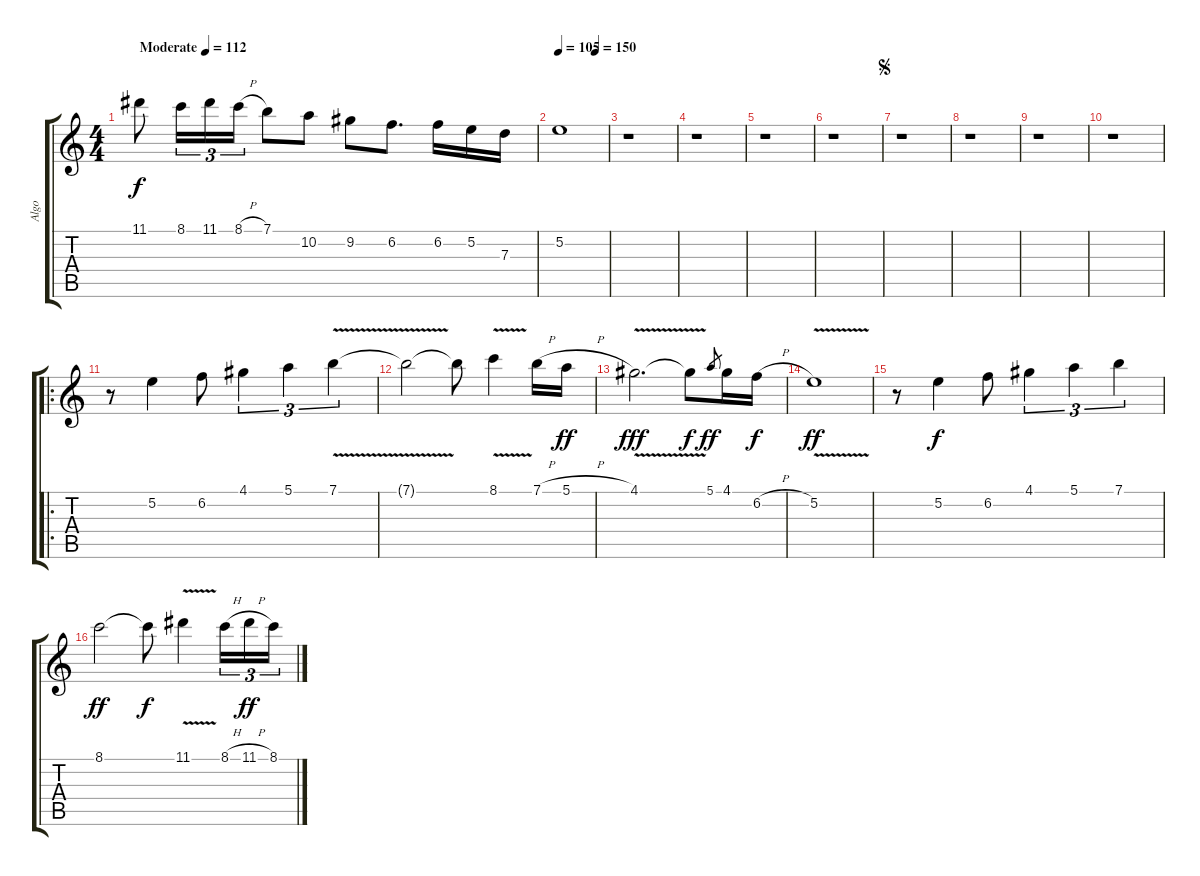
\track ("Algo" "Algo") {instrument overdrivenguitar}
\staff {score tabs}
\tuning (E4 B3 G3 D3 A2 D2) {hide}
\ts (4 4)
\tempo (112 "Moderate")
\tempo 97
\tempo (112 "Moderate")
\clef g2
\ks c
11.1.8{dy f instrument overdrivenguitar} 8.1.16{tu (3 2)} 11.1.16{tu (3 2)} 8.1{h}.16{tu (3 2)} 7.1.8 10.2.8 9.2.8 6.2.8{d} 6.2.16 5.2.16 7.3.16 |
\tempo 105
\tempo (150 0.75)
5.2.1 |
r.1 |
r.1 |
r.1 |
r.1 |
\jump segno
r.1 |
r.1 |
r.1 |
r.1 |
\ro
r.8{volume 11} 5.2.4 6.2.8 4.1.4{tu (3 2)} 5.1.4{tu (3 2)} 7.1{v}.4{tu (3 2)} |
7.1{t}.2 7.1{t}.8 8.1{v}.4 7.1{h}.16 5.1{h}.16{dy ff} |
4.1{v}.2{d dy fff} 4.1{t}.8{dy f} 5.1.8{gr dy ff} 4.1.16 6.2{h}.16{dy f} |
5.2{v}.1{dy ff} |
r.8 5.2.4{dy f} 6.2.8 4.1.4{tu (3 2)} 5.1.4{tu (3 2)} 7.1.4{tu (3 2)} |
8.1.2{dy ff} 8.1{t}.8{dy f} 11.1{v}.4 8.1{h}.16{tu (3 2)} 11.1{h}.16{tu (3 2) dy ff} 8.1{h}.16{tu (3 2)}
